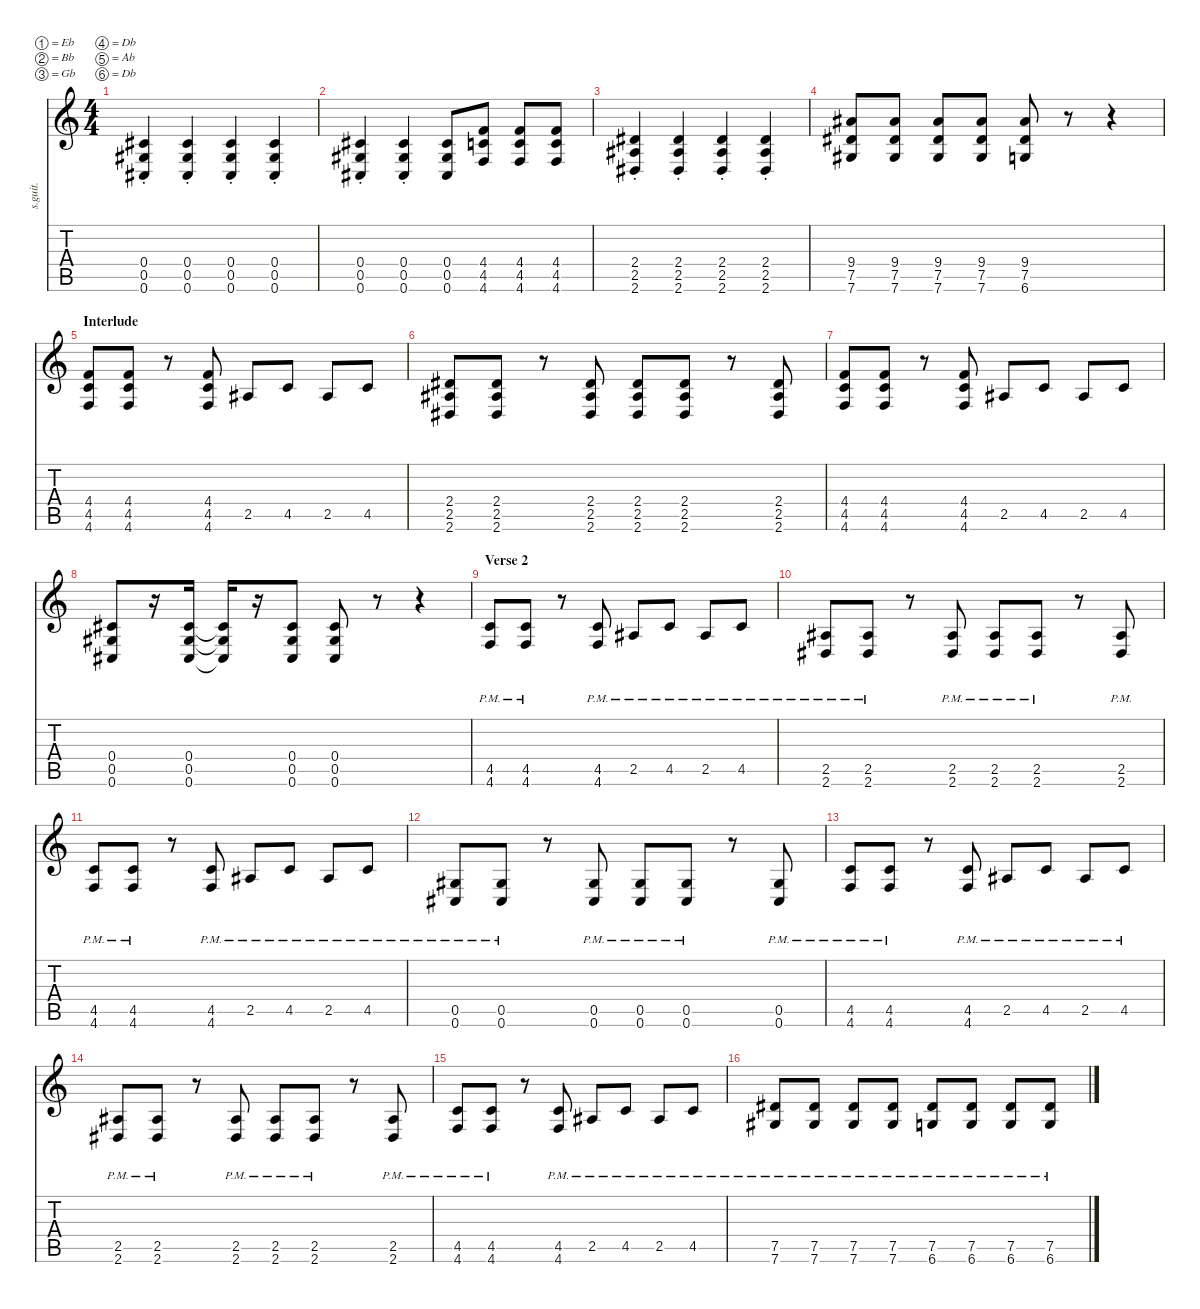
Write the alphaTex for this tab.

\defaultSystemsLayout 4
\hideDynamics
\bracketExtendMode nobrackets
\track ("Taylor York | Rhythm Guitar | Dist." "s.guit.") {instrument distortionguitar}
\staff {score tabs}
\tuning (Eb4 Bb3 Gb3 Db3 Ab2 Db2)
\ts (4 4)
\tempo (173 hide)
\clef g2
\ks c
(0.4{st acc #} 0.5{st acc #} 0.6{st acc #}).4{lyrics (0 "") lyrics (1 "") lyrics (2 "") lyrics (3 "") lyrics (4 "") dy f} (0.4{st acc #} 0.5{st acc #} 0.6{st acc #}).4{lyrics (0 "") lyrics (1 "") lyrics (2 "") lyrics (3 "") lyrics (4 "")} (0.4{st acc #} 0.5{st acc #} 0.6{st acc #}).4{lyrics (0 "") lyrics (1 "") lyrics (2 "") lyrics (3 "") lyrics (4 "")} (0.4{st acc #} 0.5{st acc #} 0.6{st acc #}).4{lyrics (0 "") lyrics (1 "") lyrics (2 "") lyrics (3 "") lyrics (4 "")} |
(0.4{st acc #} 0.5{st acc #} 0.6{st acc #}).4{lyrics (0 "") lyrics (1 "") lyrics (2 "") lyrics (3 "") lyrics (4 "")} (0.4{st acc #} 0.5{st acc #} 0.6{st acc #}).4{lyrics (0 "") lyrics (1 "") lyrics (2 "") lyrics (3 "") lyrics (4 "")} (0.4{acc #} 0.5{acc #} 0.6{acc #}).8{lyrics (0 "") lyrics (1 "") lyrics (2 "") lyrics (3 "") lyrics (4 "")} (4.4 4.5 4.6).8{lyrics (0 "") lyrics (1 "") lyrics (2 "") lyrics (3 "") lyrics (4 "")} (4.4 4.5 4.6).8{lyrics (0 "") lyrics (1 "") lyrics (2 "") lyrics (3 "") lyrics (4 "")} (4.4 4.5 4.6).8{lyrics (0 "") lyrics (1 "") lyrics (2 "") lyrics (3 "") lyrics (4 "")} |
(2.4{st acc #} 2.5{st acc #} 2.6{st acc #}).4{lyrics (0 "") lyrics (1 "") lyrics (2 "") lyrics (3 "") lyrics (4 "")} (2.4{st acc #} 2.5{st acc #} 2.6{st acc #}).4{lyrics (0 "") lyrics (1 "") lyrics (2 "") lyrics (3 "") lyrics (4 "")} (2.4{st acc #} 2.5{st acc #} 2.6{st acc #}).4{lyrics (0 "") lyrics (1 "") lyrics (2 "") lyrics (3 "") lyrics (4 "")} (2.4{st acc #} 2.5{st acc #} 2.6{st acc #}).4{lyrics (0 "") lyrics (1 "") lyrics (2 "") lyrics (3 "") lyrics (4 "")} |
(9.4{acc #} 7.5{acc #} 7.6{acc #}).8{lyrics (0 "") lyrics (1 "") lyrics (2 "") lyrics (3 "") lyrics (4 "")} (9.4{acc #} 7.5{acc #} 7.6{acc #}).8{lyrics (0 "") lyrics (1 "") lyrics (2 "") lyrics (3 "") lyrics (4 "")} (9.4{acc #} 7.5{acc #} 7.6{acc #}).8{lyrics (0 "") lyrics (1 "") lyrics (2 "") lyrics (3 "") lyrics (4 "")} (9.4{acc #} 7.5{acc #} 7.6{acc #}).8{lyrics (0 "") lyrics (1 "") lyrics (2 "") lyrics (3 "") lyrics (4 "")} (9.4{acc #} 7.5{acc #} 6.6).8{lyrics (0 "") lyrics (1 "") lyrics (2 "") lyrics (3 "") lyrics (4 "")} r.8 r.4 |
\section ("" "Interlude")
(4.4 4.5 4.6).8{lyrics (0 "") lyrics (1 "") lyrics (2 "") lyrics (3 "") lyrics (4 "")} (4.4 4.5 4.6).8{lyrics (0 "") lyrics (1 "") lyrics (2 "") lyrics (3 "") lyrics (4 "")} r.8 (4.4 4.5 4.6).8{lyrics (0 "") lyrics (1 "") lyrics (2 "") lyrics (3 "") lyrics (4 "")} 2.5{acc #}.8{lyrics (0 "") lyrics (1 "") lyrics (2 "") lyrics (3 "") lyrics (4 "")} 4.5.8{lyrics (0 "") lyrics (1 "") lyrics (2 "") lyrics (3 "") lyrics (4 "")} 2.5{acc #}.8{lyrics (0 "") lyrics (1 "") lyrics (2 "") lyrics (3 "") lyrics (4 "")} 4.5.8{lyrics (0 "") lyrics (1 "") lyrics (2 "") lyrics (3 "") lyrics (4 "")} |
(2.4{acc #} 2.5{acc #} 2.6{acc #}).8{lyrics (0 "") lyrics (1 "") lyrics (2 "") lyrics (3 "") lyrics (4 "")} (2.4{acc #} 2.5{acc #} 2.6{acc #}).8{lyrics (0 "") lyrics (1 "") lyrics (2 "") lyrics (3 "") lyrics (4 "")} r.8 (2.4{acc #} 2.5{acc #} 2.6{acc #}).8{lyrics (0 "") lyrics (1 "") lyrics (2 "") lyrics (3 "") lyrics (4 "")} (2.4{acc #} 2.5{acc #} 2.6{acc #}).8{lyrics (0 "") lyrics (1 "") lyrics (2 "") lyrics (3 "") lyrics (4 "")} (2.4{acc #} 2.5{acc #} 2.6{acc #}).8{lyrics (0 "") lyrics (1 "") lyrics (2 "") lyrics (3 "") lyrics (4 "")} r.8 (2.4{acc #} 2.5{acc #} 2.6{acc #}).8{lyrics (0 "") lyrics (1 "") lyrics (2 "") lyrics (3 "") lyrics (4 "")} |
(4.4 4.5 4.6).8{lyrics (0 "") lyrics (1 "") lyrics (2 "") lyrics (3 "") lyrics (4 "")} (4.4 4.5 4.6).8{lyrics (0 "") lyrics (1 "") lyrics (2 "") lyrics (3 "") lyrics (4 "")} r.8 (4.4 4.5 4.6).8{lyrics (0 "") lyrics (1 "") lyrics (2 "") lyrics (3 "") lyrics (4 "")} 2.5{acc #}.8{lyrics (0 "") lyrics (1 "") lyrics (2 "") lyrics (3 "") lyrics (4 "")} 4.5.8{lyrics (0 "") lyrics (1 "") lyrics (2 "") lyrics (3 "") lyrics (4 "")} 2.5{acc #}.8{lyrics (0 "") lyrics (1 "") lyrics (2 "") lyrics (3 "") lyrics (4 "")} 4.5.8{lyrics (0 "") lyrics (1 "") lyrics (2 "") lyrics (3 "") lyrics (4 "")} |
(0.4{acc #} 0.5{acc #} 0.6{acc #}).8{lyrics (0 "") lyrics (1 "") lyrics (2 "") lyrics (3 "") lyrics (4 "")} r.16 (0.4{acc #} 0.5{acc #} 0.6{acc #}).16{lyrics (0 "") lyrics (1 "") lyrics (2 "") lyrics (3 "") lyrics (4 "")} (0.4{t acc #} 0.5{t acc #} 0.6{t acc #}).16{lyrics (0 "") lyrics (1 "") lyrics (2 "") lyrics (3 "") lyrics (4 "")} r.16 (0.4{acc #} 0.5{acc #} 0.6{acc #}).8{lyrics (0 "") lyrics (1 "") lyrics (2 "") lyrics (3 "") lyrics (4 "")} (0.4{acc #} 0.5{acc #} 0.6{acc #}).8{lyrics (0 "") lyrics (1 "") lyrics (2 "") lyrics (3 "") lyrics (4 "")} r.8 r.4 |
\section ("" "Verse 2")
(4.5{pm} 4.6{pm}).8{lyrics (0 "") lyrics (1 "") lyrics (2 "") lyrics (3 "") lyrics (4 "")} (4.5{pm} 4.6{pm}).8{lyrics (0 "") lyrics (1 "") lyrics (2 "") lyrics (3 "") lyrics (4 "")} r.8 (4.5{pm} 4.6{pm}).8{lyrics (0 "") lyrics (1 "") lyrics (2 "") lyrics (3 "") lyrics (4 "")} 2.5{pm acc #}.8{lyrics (0 "") lyrics (1 "") lyrics (2 "") lyrics (3 "") lyrics (4 "")} 4.5{pm}.8{lyrics (0 "") lyrics (1 "") lyrics (2 "") lyrics (3 "") lyrics (4 "")} 2.5{pm acc #}.8{lyrics (0 "") lyrics (1 "") lyrics (2 "") lyrics (3 "") lyrics (4 "")} 4.5{pm}.8{lyrics (0 "") lyrics (1 "") lyrics (2 "") lyrics (3 "") lyrics (4 "")} |
(2.5{pm acc #} 2.6{pm acc #}).8{lyrics (0 "") lyrics (1 "") lyrics (2 "") lyrics (3 "") lyrics (4 "")} (2.5{pm acc #} 2.6{pm acc #}).8{lyrics (0 "") lyrics (1 "") lyrics (2 "") lyrics (3 "") lyrics (4 "")} r.8 (2.5{pm acc #} 2.6{pm acc #}).8{lyrics (0 "") lyrics (1 "") lyrics (2 "") lyrics (3 "") lyrics (4 "")} (2.5{pm acc #} 2.6{pm acc #}).8{lyrics (0 "") lyrics (1 "") lyrics (2 "") lyrics (3 "") lyrics (4 "")} (2.5{pm acc #} 2.6{pm acc #}).8{lyrics (0 "") lyrics (1 "") lyrics (2 "") lyrics (3 "") lyrics (4 "")} r.8 (2.5{pm acc #} 2.6{pm acc #}).8{lyrics (0 "") lyrics (1 "") lyrics (2 "") lyrics (3 "") lyrics (4 "")} |
(4.5{pm} 4.6{pm}).8{lyrics (0 "") lyrics (1 "") lyrics (2 "") lyrics (3 "") lyrics (4 "")} (4.5{pm} 4.6{pm}).8{lyrics (0 "") lyrics (1 "") lyrics (2 "") lyrics (3 "") lyrics (4 "")} r.8 (4.5{pm} 4.6{pm}).8{lyrics (0 "") lyrics (1 "") lyrics (2 "") lyrics (3 "") lyrics (4 "")} 2.5{pm acc #}.8{lyrics (0 "") lyrics (1 "") lyrics (2 "") lyrics (3 "") lyrics (4 "")} 4.5{pm}.8{lyrics (0 "") lyrics (1 "") lyrics (2 "") lyrics (3 "") lyrics (4 "")} 2.5{pm acc #}.8{lyrics (0 "") lyrics (1 "") lyrics (2 "") lyrics (3 "") lyrics (4 "")} 4.5{pm}.8{lyrics (0 "") lyrics (1 "") lyrics (2 "") lyrics (3 "") lyrics (4 "")} |
(0.5{pm acc #} 0.6{pm acc #}).8{lyrics (0 "") lyrics (1 "") lyrics (2 "") lyrics (3 "") lyrics (4 "")} (0.5{pm acc #} 0.6{pm acc #}).8{lyrics (0 "") lyrics (1 "") lyrics (2 "") lyrics (3 "") lyrics (4 "")} r.8 (0.5{pm acc #} 0.6{pm acc #}).8{lyrics (0 "") lyrics (1 "") lyrics (2 "") lyrics (3 "") lyrics (4 "")} (0.5{pm acc #} 0.6{pm acc #}).8{lyrics (0 "") lyrics (1 "") lyrics (2 "") lyrics (3 "") lyrics (4 "")} (0.5{pm acc #} 0.6{pm acc #}).8{lyrics (0 "") lyrics (1 "") lyrics (2 "") lyrics (3 "") lyrics (4 "")} r.8 (0.5{pm acc #} 0.6{pm acc #}).8{lyrics (0 "") lyrics (1 "") lyrics (2 "") lyrics (3 "") lyrics (4 "")} |
(4.5{pm} 4.6{pm}).8{lyrics (0 "") lyrics (1 "") lyrics (2 "") lyrics (3 "") lyrics (4 "")} (4.5{pm} 4.6{pm}).8{lyrics (0 "") lyrics (1 "") lyrics (2 "") lyrics (3 "") lyrics (4 "")} r.8 (4.5{pm} 4.6{pm}).8{lyrics (0 "") lyrics (1 "") lyrics (2 "") lyrics (3 "") lyrics (4 "")} 2.5{pm acc #}.8{lyrics (0 "") lyrics (1 "") lyrics (2 "") lyrics (3 "") lyrics (4 "")} 4.5{pm}.8{lyrics (0 "") lyrics (1 "") lyrics (2 "") lyrics (3 "") lyrics (4 "")} 2.5{pm acc #}.8{lyrics (0 "") lyrics (1 "") lyrics (2 "") lyrics (3 "") lyrics (4 "")} 4.5{pm}.8{lyrics (0 "") lyrics (1 "") lyrics (2 "") lyrics (3 "") lyrics (4 "")} |
(2.5{pm acc #} 2.6{pm acc #}).8{lyrics (0 "") lyrics (1 "") lyrics (2 "") lyrics (3 "") lyrics (4 "")} (2.5{pm acc #} 2.6{pm acc #}).8{lyrics (0 "") lyrics (1 "") lyrics (2 "") lyrics (3 "") lyrics (4 "")} r.8 (2.5{pm acc #} 2.6{pm acc #}).8{lyrics (0 "") lyrics (1 "") lyrics (2 "") lyrics (3 "") lyrics (4 "")} (2.5{pm acc #} 2.6{pm acc #}).8{lyrics (0 "") lyrics (1 "") lyrics (2 "") lyrics (3 "") lyrics (4 "")} (2.5{pm acc #} 2.6{pm acc #}).8{lyrics (0 "") lyrics (1 "") lyrics (2 "") lyrics (3 "") lyrics (4 "")} r.8 (2.5{pm acc #} 2.6{pm acc #}).8{lyrics (0 "") lyrics (1 "") lyrics (2 "") lyrics (3 "") lyrics (4 "")} |
(4.5{pm} 4.6{pm}).8{lyrics (0 "") lyrics (1 "") lyrics (2 "") lyrics (3 "") lyrics (4 "")} (4.5{pm} 4.6{pm}).8{lyrics (0 "") lyrics (1 "") lyrics (2 "") lyrics (3 "") lyrics (4 "")} r.8 (4.5{pm} 4.6{pm}).8{lyrics (0 "") lyrics (1 "") lyrics (2 "") lyrics (3 "") lyrics (4 "")} 2.5{pm acc #}.8{lyrics (0 "") lyrics (1 "") lyrics (2 "") lyrics (3 "") lyrics (4 "")} 4.5{pm}.8{lyrics (0 "") lyrics (1 "") lyrics (2 "") lyrics (3 "") lyrics (4 "")} 2.5{pm acc #}.8{lyrics (0 "") lyrics (1 "") lyrics (2 "") lyrics (3 "") lyrics (4 "")} 4.5{pm}.8{lyrics (0 "") lyrics (1 "") lyrics (2 "") lyrics (3 "") lyrics (4 "")} |
(7.5{pm acc #} 7.6{pm acc #}).8{lyrics (0 "") lyrics (1 "") lyrics (2 "") lyrics (3 "") lyrics (4 "")} (7.5{pm acc #} 7.6{pm acc #}).8{lyrics (0 "") lyrics (1 "") lyrics (2 "") lyrics (3 "") lyrics (4 "")} (7.5{pm acc #} 7.6{pm acc #}).8{lyrics (0 "") lyrics (1 "") lyrics (2 "") lyrics (3 "") lyrics (4 "")} (7.5{pm acc #} 7.6{pm acc #}).8{lyrics (0 "") lyrics (1 "") lyrics (2 "") lyrics (3 "") lyrics (4 "")} (7.5{pm acc #} 6.6{pm}).8{lyrics (0 "") lyrics (1 "") lyrics (2 "") lyrics (3 "") lyrics (4 "")} (7.5{pm acc #} 6.6{pm}).8{lyrics (0 "") lyrics (1 "") lyrics (2 "") lyrics (3 "") lyrics (4 "")} (7.5{pm acc #} 6.6{pm}).8{lyrics (0 "") lyrics (1 "") lyrics (2 "") lyrics (3 "") lyrics (4 "")} (7.5{pm acc #} 6.6{pm}).8{lyrics (0 "") lyrics (1 "") lyrics (2 "") lyrics (3 "") lyrics (4 "")}
